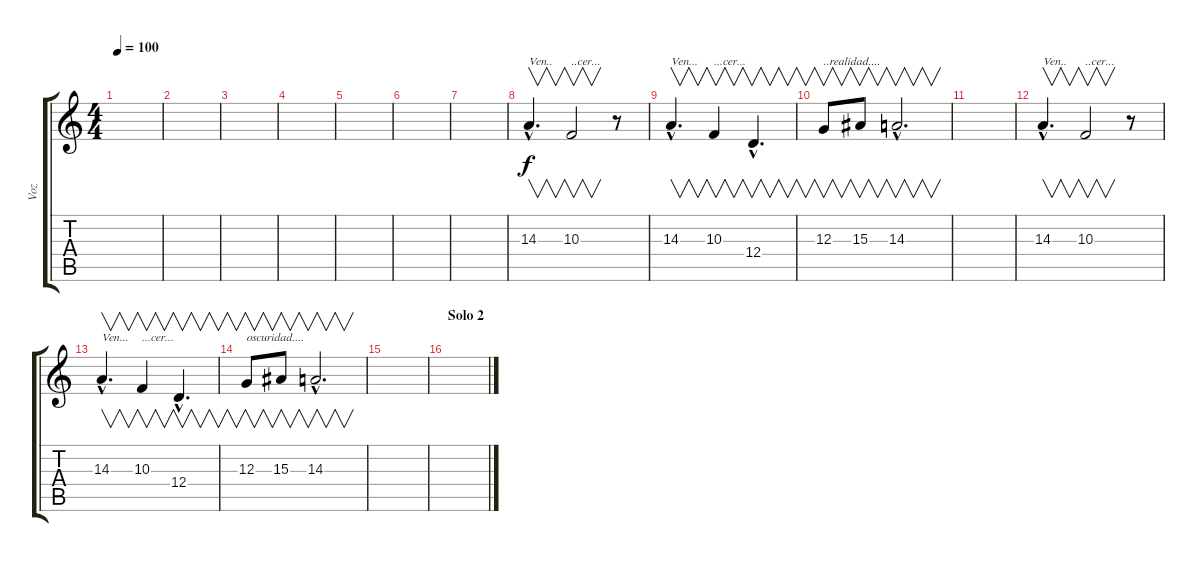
\track ("Voz" "Voz") {instrument lead8bassandlead}
\staff {score tabs}
\tuning (E4 B3 G3 D3 A2 E2) {hide}
\ts (4 4)
\tempo 100
\clef g2
\ks c
|
|
|
|
|
|
|
14.3{hac}.4{v d txt "Ven.."} 10.3.2{v txt "..cer..."} r.8 |
14.3{hac}.4{v d txt "Ven..."} 10.3.4{v txt "...cer..."} 12.4{hac}.4{v d} |
12.3.8{v txt "..realidad...."} 15.3.8{v} 14.3{hac}.2{v d} |
|
14.3{hac}.4{v d txt "Ven.."} 10.3.2{v txt "..cer..."} r.8 |
14.3{hac}.4{v d txt "Ven..."} 10.3.4{v txt "...cer..."} 12.4{hac}.4{v d} |
12.3.8{v txt "oscuridad...."} 15.3.8{v} 14.3{hac}.2{v d} |
|
\section ("" "Solo 2")
